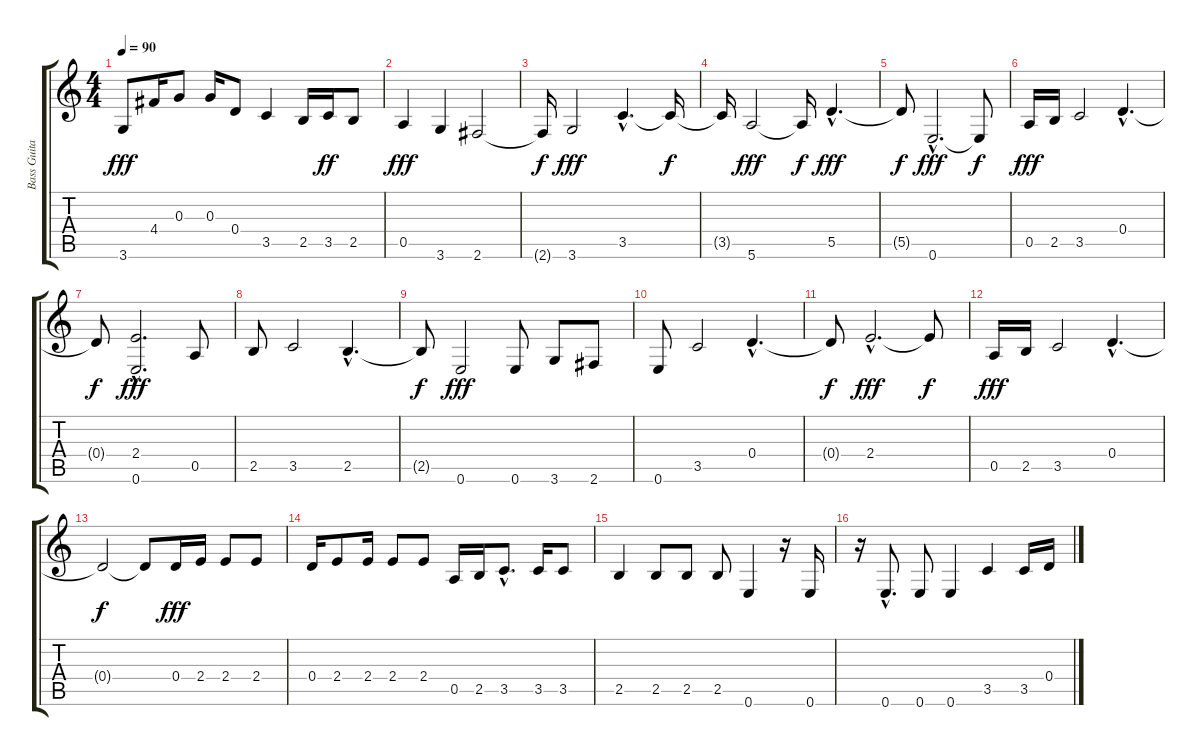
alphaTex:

\track ("Bass Guitar" "Bass Guita") {instrument acousticbass}
\staff {score tabs}
\tuning (E4 B3 G3 D3 A2 E2) {hide}
\ts (4 4)
\tempo 90
\clef g2
\ks c
3.6.8{dy fff} 4.4.16 0.3.8 0.3.16 0.4.8 3.5.4 2.5.16 3.5.16{dy ff} 2.5.8 |
0.5.4{dy fff} 3.6.4 2.6.2 |
2.6{t}.16{dy f} 3.6.2{dy fff} 3.5{hac}.4{d} 3.5{t}.16{dy f} |
3.5{t}.16 5.6.2{dy fff} 5.6{t}.16{dy f} 5.5{hac}.4{d dy fff} |
5.5{t}.8{dy f} 0.6{hac}.2{d dy fff} 0.6{t}.8{dy f} |
0.5.16{dy fff} 2.5.16 3.5.2 0.4{hac}.4{d} |
0.4{t}.8{dy f} (2.4{hac} 0.6{hac}).2{d dy fff} 0.5.8 |
2.5.8 3.5.2 2.5{hac}.4{d} |
2.5{t}.8{dy f} 0.6.2{dy fff} 0.6.8 3.6.8 2.6.8 |
0.6.8 3.5.2 0.4{hac}.4{d} |
0.4{t}.8{dy f} 2.4{hac}.2{d dy fff} 2.4{t}.8{dy f} |
0.5.16{dy fff} 2.5.16 3.5.2 0.4{hac}.4{d} |
0.4{t}.2{dy f} 0.4{t}.8 0.4.16{dy fff} 2.4.16 2.4.8 2.4.8 |
0.4.16 2.4.8 2.4.16 2.4.8 2.4.8 0.5.16 2.5.16 3.5{hac}.8{d} 3.5.16 3.5.8 |
2.5.4 2.5.8 2.5.8 2.5.8 0.6.4 r.16 0.6.16 |
r.16 0.6{hac}.8{d} 0.6.8 0.6.4 3.5.4 3.5.16 0.4.16
